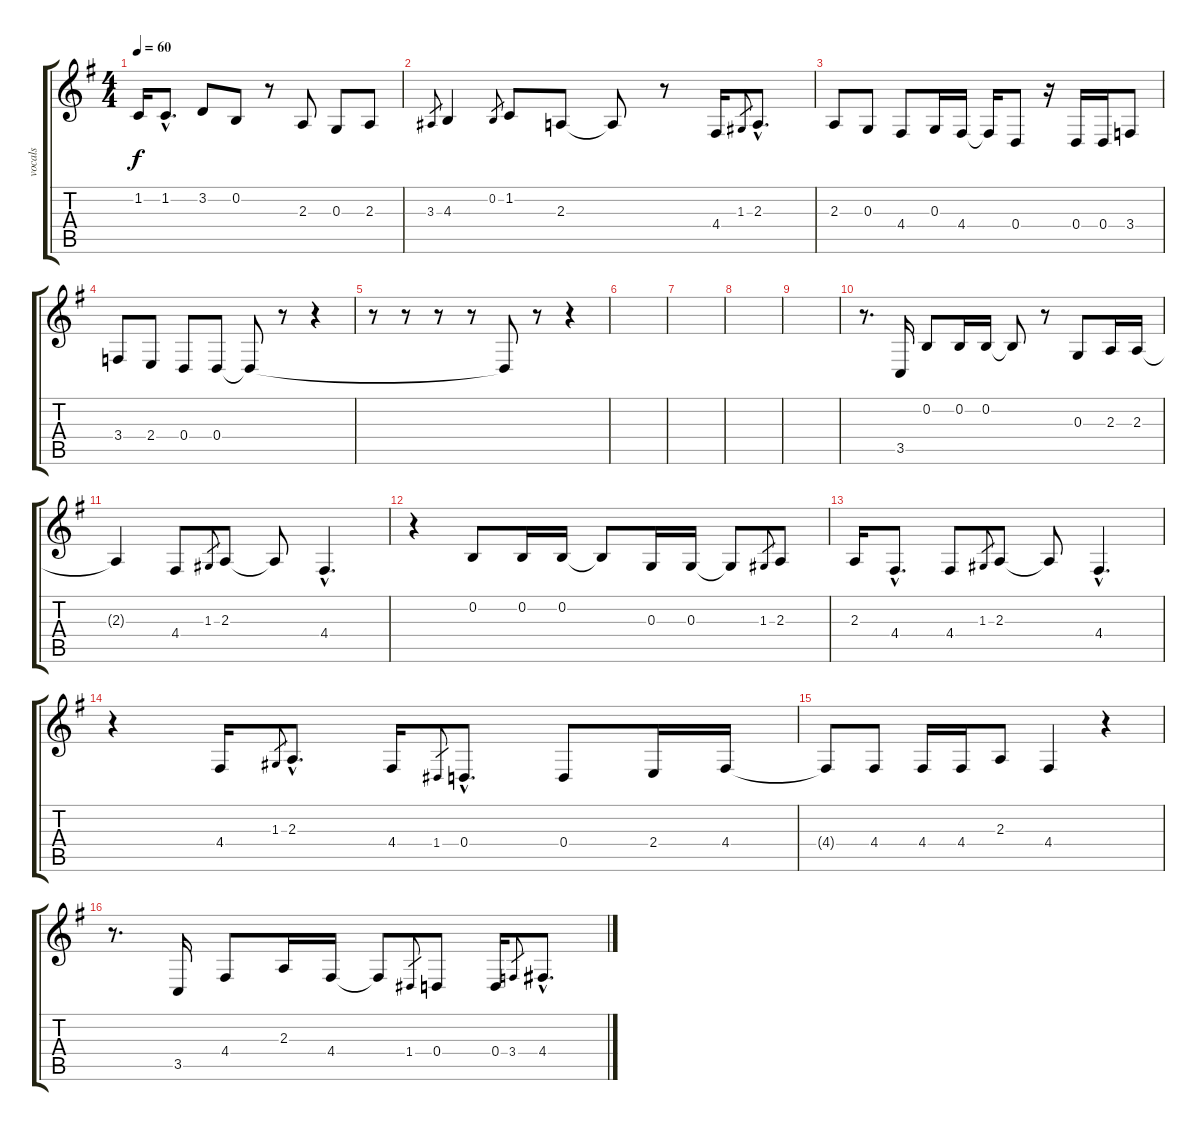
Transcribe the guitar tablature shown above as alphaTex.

\track ("vocals" "vocals") {instrument altosax}
\staff {score tabs}
\tuning (E4 B3 G3 D3 A2 E2) {hide}
\ts (4 4)
\tempo 60
\clef g2
\ks g
1.2.16{dy f} 1.2{hac}.8{d} 3.2.8 0.2.8 r.8 2.3.8 0.3.8 2.3.8 |
3.3.8{gr} 4.3.4 0.2.8{gr} 1.2.8 2.3.8 2.3{t}.8 r.8 4.4.16 1.3.8{gr} 2.3{hac}.8{d} |
2.3.8 0.3.8 4.4.8 0.3.16 4.4.16 4.4{t}.16 0.4.8 r.16 0.4.16 0.4.16 3.4.8 |
3.4.8 2.4.8 0.4.8 0.4.8 0.4{t}.8 r.8 r.4 |
r.8 r.8 r.8 r.8 0.4{t}.8 r.8 r.4 |
|
|
|
|
r.8{d} 3.5.16 0.2.8 0.2.16 0.2.16 0.2{t}.8 r.8 0.3.8 2.3.16 2.3.16 |
2.3{t}.4 4.4.8 1.3.8{gr} 2.3.8 2.3{t}.8 4.4{hac}.4{d} |
r.4 0.2.8 0.2.16 0.2.16 0.2{t}.8 0.3.16 0.3.16 0.3{t}.8 1.3.8{gr} 2.3.8 |
2.3.16 4.4{hac}.8{d} 4.4.8 1.3.8{gr} 2.3.8 2.3{t}.8 4.4{hac}.4{d} |
r.4 4.4.16 1.3.8{gr} 2.3{hac}.8{d} 4.4.16 1.4.8{gr} 0.4{hac}.8{d} 0.4.8 2.4.16 4.4.16 |
4.4{t}.8 4.4.8 4.4.16 4.4.16 2.3.8 4.4.4 r.4 |
r.8{d} 3.5.16 4.4.8 2.3.16 4.4.16 4.4{t}.8 1.4.8{gr} 0.4.8 0.4.16 3.4.8{gr} 4.4{hac}.8{d}
